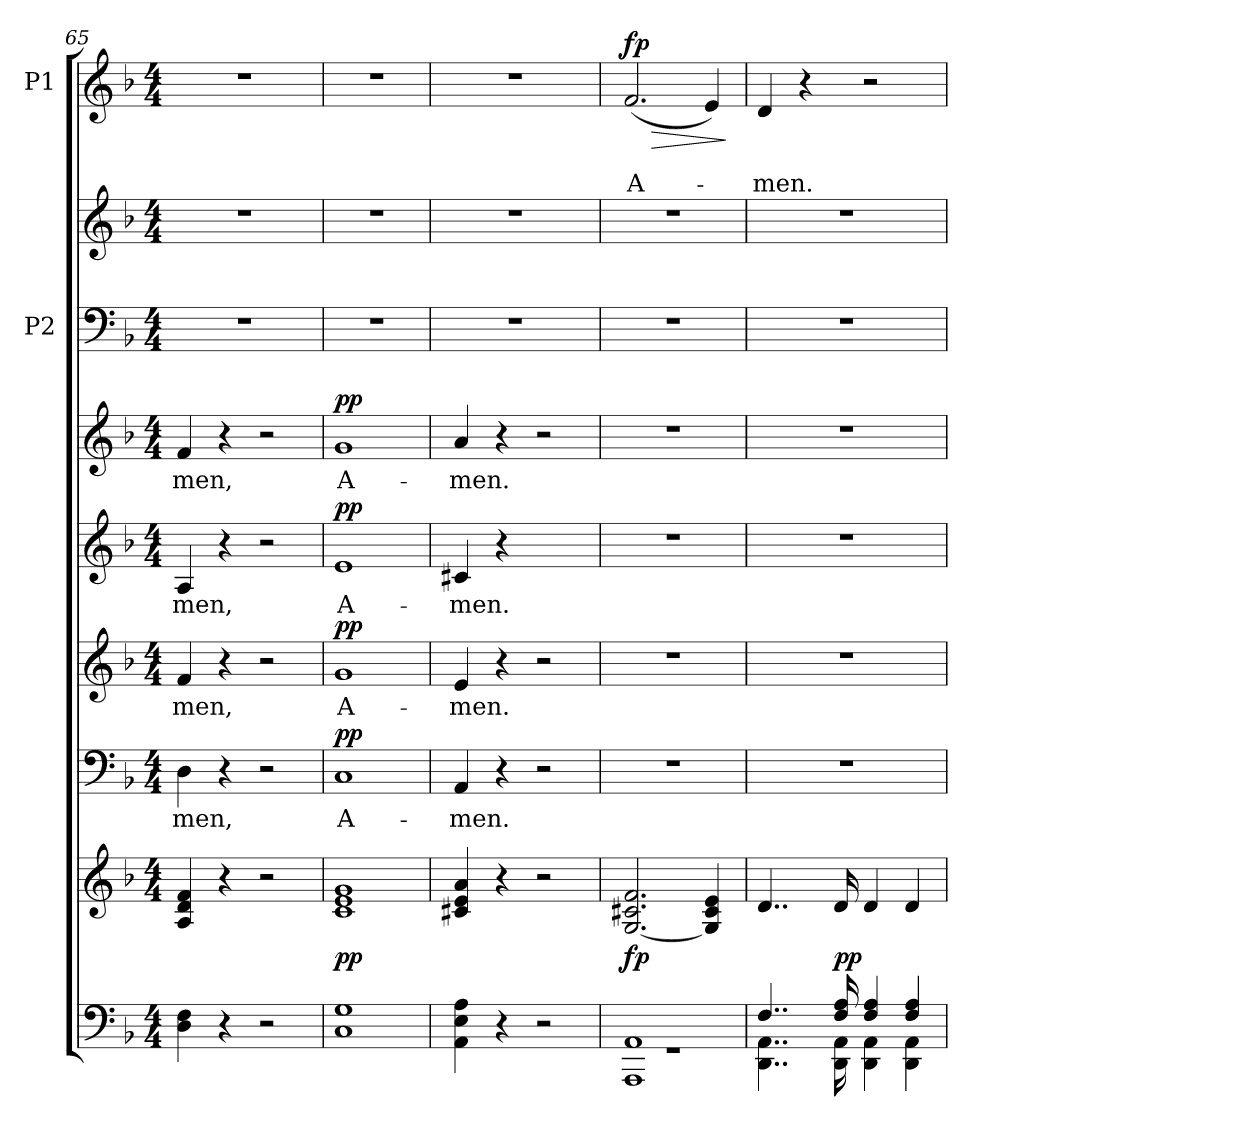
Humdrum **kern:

**kern	**dynam	**kern	**kern	**text	**dynam	**kern	**text	**dynam	**kern	**text	**dynam	**kern	**text	**dynam	**kern	**kern	**kern	**text	**text	**dynam
*part8	*part8	*part7	*part6	*part6	*part6	*part5	*part5	*part5	*part4	*part4	*part4	*part3	*part3	*part3	*part2	*part2	*part1	*part1	*part1	*part1
*staff9	*staff9	*staff8	*staff7	*staff7	*staff7	*staff6	*staff6	*staff6	*staff5	*staff5	*staff5	*staff4	*staff4	*staff4	*staff3	*staff2	*staff1	*staff1	*staff1	*staff1
*	*	*	*	*	*	*	*	*	*	*	*	*	*	*	*I"P2	*	*I"P1	*	*	*
*clefF4	*	*clefG2	*clefF4	*	*	*clefG2	*	*	*clefG2	*	*	*clefG2	*	*	*clefF4	*clefG2	*clefG2	*	*	*
*k[b-]	*	*k[b-]	*k[b-]	*	*	*k[b-]	*	*	*k[b-]	*	*	*k[b-]	*	*	*k[b-]	*k[b-]	*k[b-]	*	*	*
*F:	*	*F:	*F:	*	*	*F:	*	*	*F:	*	*	*F:	*	*	*F:	*F:	*F:	*	*	*
*M4/4	*	*M4/4	*M4/4	*	*	*M4/4	*	*	*M4/4	*	*	*M4/4	*	*	*M4/4	*M4/4	*M4/4	*	*	*
=65	=65	=65	=65	=65	=65	=65	=65	=65	=65	=65	=65	=65	=65	=65	=65	=65	=65	=65	=65	=65
!	!	!	!	!LO:LY:b	!	!	!LO:LY:b	!	!	!LO:LY:b	!	!	!LO:LY:b	!	!	!	!	!	!	!
4D\ 4F\	.	4A/ 4d/ 4f/	4D\	-men,	.	4f/	-men,	.	4A/	-men,	.	4f/	-men,	.	1r	1r	1r	.	.	.
4r	.	4r	4r	.	.	4r	.	.	4r	.	.	4r	.	.	.	.	.	.	.	.
2r	.	2r	2r	.	.	2r	.	.	2r	.	.	2r	.	.	.	.	.	.	.	.
=66	=66	=66	=66	=66	=66	=66	=66	=66	=66	=66	=66	=66	=66	=66	=66	=66	=66	=66	=66	=66
!	!LO:DY:a	!	!	!LO:LY:b	!LO:DY:a	!	!LO:LY:b	!LO:DY:a	!	!LO:LY:b	!LO:DY:a	!	!LO:LY:b	!LO:DY:a	!	!	!	!	!	!
1C 1G	pp	1c 1e 1g	1C	A-	pp	1g	A-	pp	1e	A-	pp	1g	A-	pp	1r	1r	1r	.	.	.
=67	=67	=67	=67	=67	=67	=67	=67	=67	=67	=67	=67	=67	=67	=67	=67	=67	=67	=67	=67	=67
!	!	!	!	!LO:LY:b	!	!	!LO:LY:b	!	!	!LO:LY:b	!	!	!LO:LY:b	!	!	!	!	!	!	!
4AA\ 4E\ 4A\	.	4c#X/ 4e/ 4a/	4AA/	-men.	.	4e/	-men.	.	4c#X/	-men.	.	4a/	-men.	.	1r	1r	1r	.	.	.
4r	.	4r	4r	.	.	4r	.	.	4r	.	.	4r	.	.	.	.	.	.	.	.
2r	.	2r	2r	.	.	2r	.	.	2ryy	.	.	2r	.	.	.	.	.	.	.	.
=68	=68	=68	=68	=68	=68	=68	=68	=68	=68	=68	=68	=68	=68	=68	=68	=68	=68	=68	=68	=68
*^	*	*	*	*	*	*	*	*	*	*	*	*	*	*	*	*	*	*	*	*
!	!	!LO:DY:a	!	!	!	!	!	!	!	!	!	!	!	!	!	!	!	!	!	!LO:LY:b	!LO:HP:b
!	!	!LO:DY:n=1:a	!	!	!	!	!	!	!	!	!	!	!	!	!	!	!	!	!	!	!LO:DY:n=1:a
!	!	!	!	!	!	!	!	!	!	!	!	!	!	!	!	!	!	!	!	!	!LO:DY:n=2:a
1rGG	1AAA 1AA	f p	[2.G/ 2.c#X/ 2.f/	1r	.	.	1r	.	.	1r	.	.	1r	.	.	1r	1r	(<2.f/	.	A-	> f p
.	.	.	4G/] 4c#/ 4e/	.	.	.	.	.	.	.	.	.	.	.	.	.	.	4e/)	.	.	.
*v	*v	*	*	*	*	*	*	*	*	*	*	*	*	*	*	*	*	*	*	*	*
.	.	.	.	.	.	.	.	.	.	.	.	.	.	.	.	.	.	.	.	]
=69	=69	=69	=69	=69	=69	=69	=69	=69	=69	=69	=69	=69	=69	=69	=69	=69	=69	=69	=69	=69
*^	*	*	*	*	*	*	*	*	*	*	*	*	*	*	*	*	*	*	*	*
!	!	!	!	!	!	!	!	!	!	!	!	!	!	!	!	!	!	!	!	!LO:LY:b	!
4..F/	4..DD\ 4..AA\	.	4..d/	1r	.	.	1r	.	.	1r	.	.	1r	.	.	1r	1r	4d/	.	-men.	.
.	.	.	.	.	.	.	.	.	.	.	.	.	.	.	.	.	.	4r	.	.	.
!	!	!LO:DY:a	!	!	!	!	!	!	!	!	!	!	!	!	!	!	!	!	!	!	!
16F/ 16A/	16DD\ 16AA\	pp	16d/	.	.	.	.	.	.	.	.	.	.	.	.	.	.	.	.	.	.
4F/ 4A/	4DD\ 4AA\	.	4d/	.	.	.	.	.	.	.	.	.	.	.	.	.	.	2r	.	.	.
4F/ 4A/	4DD\ 4AA\	.	4d/	.	.	.	.	.	.	.	.	.	.	.	.	.	.	.	.	.	.
*v	*v	*	*	*	*	*	*	*	*	*	*	*	*	*	*	*	*	*	*	*	*
=	=	=	=	=	=	=	=	=	=	=	=	=	=	=	=	=	=	=	=	=
*-	*-	*-	*-	*-	*-	*-	*-	*-	*-	*-	*-	*-	*-	*-	*-	*-	*-	*-	*-	*-
